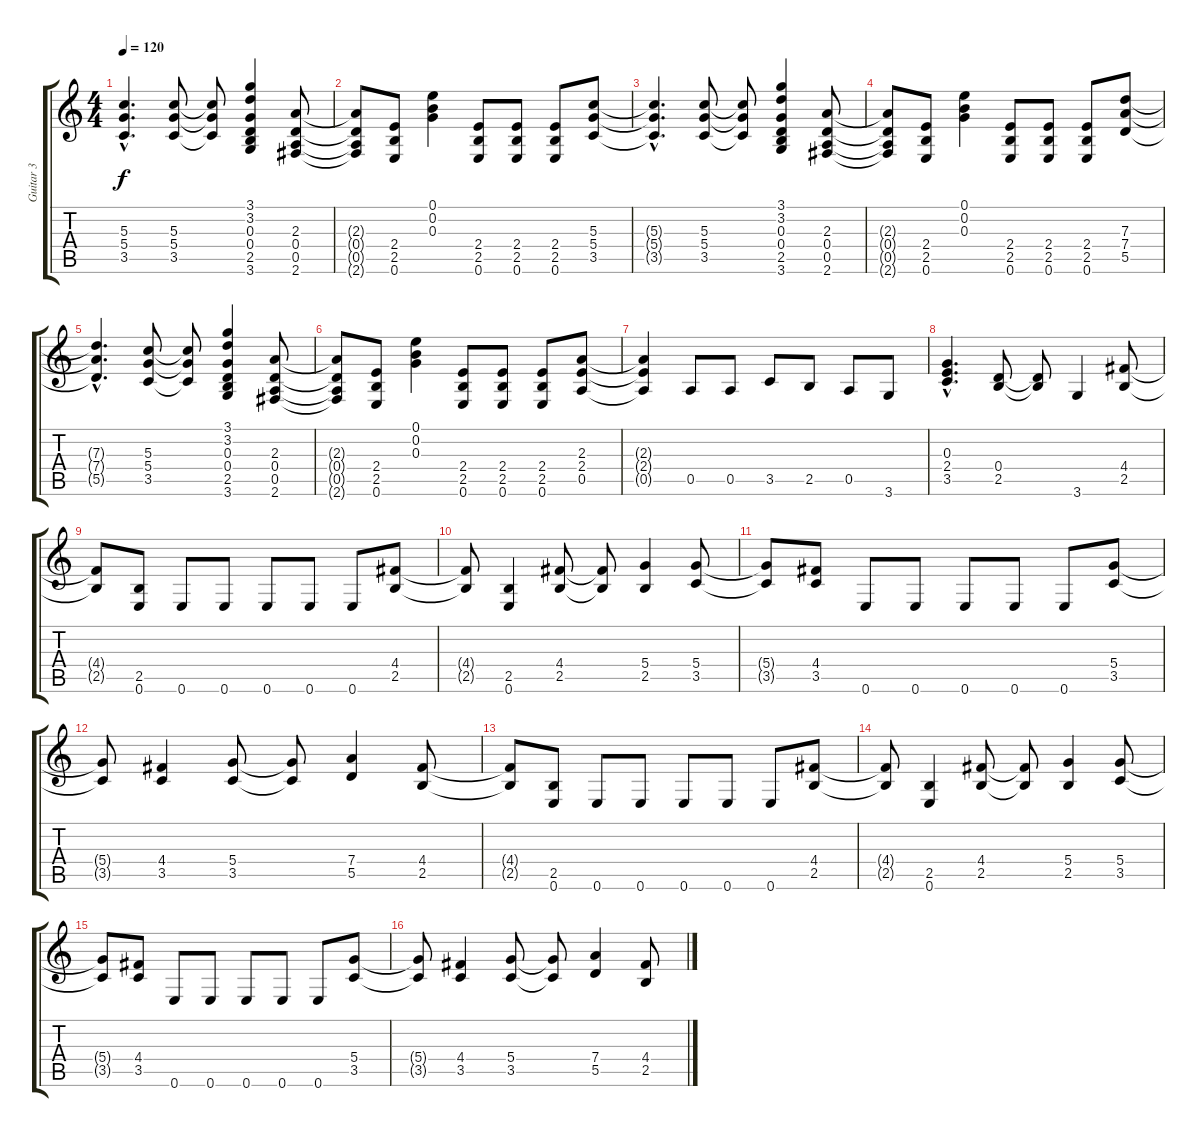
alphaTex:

\track ("Guitar 3" "Guitar 3") {instrument distortionguitar}
\staff {score tabs}
\tuning (E4 B3 G3 D3 A2 E2) {hide}
\ts (4 4)
\tempo 120
\clef g2
\ks c
(5.3{hac} 5.4{hac} 3.5{hac}).4{d dy f} (5.3 5.4 3.5).8 (5.3{t} 5.4{t} 3.5{t}).8 (3.1 3.2 0.3 0.4 2.5 3.6).4 (2.3 0.4 0.5 2.6).8 |
(2.3{t} 0.4{t} 0.5{t} 2.6{t}).8 (2.4 2.5 0.6).8 (0.1 0.2 0.3).4 (2.4 2.5 0.6).8 (2.4 2.5 0.6).8 (2.4 2.5 0.6).8 (5.3 5.4 3.5).8 |
(5.3{hac t} 5.4{hac t} 3.5{hac t}).4{d} (5.3 5.4 3.5).8 (5.3{t} 5.4{t} 3.5{t}).8 (3.1 3.2 0.3 0.4 2.5 3.6).4 (2.3 0.4 0.5 2.6).8 |
(2.3{t} 0.4{t} 0.5{t} 2.6{t}).8 (2.4 2.5 0.6).8 (0.1 0.2 0.3).4 (2.4 2.5 0.6).8 (2.4 2.5 0.6).8 (2.4 2.5 0.6).8 (7.3 7.4 5.5).8 |
(7.3{hac t} 7.4{hac t} 5.5{hac t}).4{d} (5.3 5.4 3.5).8 (5.3{t} 5.4{t} 3.5{t}).8 (3.1 3.2 0.3 0.4 2.5 3.6).4 (2.3 0.4 0.5 2.6).8 |
(2.3{t} 0.4{t} 0.5{t} 2.6{t}).8 (2.4 2.5 0.6).8 (0.1 0.2 0.3).4 (2.4 2.5 0.6).8 (2.4 2.5 0.6).8 (2.4 2.5 0.6).8 (2.3 2.4 0.5).8 |
(2.3{t} 2.4{t} 0.5{t}).4 0.5.8 0.5.8 3.5.8 2.5.8 0.5.8 3.6.8 |
(0.3{hac} 2.4{hac} 3.5{hac}).4{d} (0.4 2.5).8 (0.4{t} 2.5{t}).8 3.6.4 (4.4 2.5).8 |
(4.4{t} 2.5{t}).8 (2.5 0.6).8 0.6.8 0.6.8 0.6.8 0.6.8 0.6.8 (4.4 2.5).8 |
(4.4{t} 2.5{t}).8 (2.5 0.6).4 (4.4 2.5).8 (4.4{t} 2.5{t}).8 (5.4 2.5).4 (5.4 3.5).8 |
(5.4{t} 3.5{t}).8 (4.4 3.5).8 0.6.8 0.6.8 0.6.8 0.6.8 0.6.8 (5.4 3.5).8 |
(5.4{t} 3.5{t}).8 (4.4 3.5).4 (5.4 3.5).8 (5.4{t} 3.5{t}).8 (7.4 5.5).4 (4.4 2.5).8 |
(4.4{t} 2.5{t}).8 (2.5 0.6).8 0.6.8 0.6.8 0.6.8 0.6.8 0.6.8 (4.4 2.5).8 |
(4.4{t} 2.5{t}).8 (2.5 0.6).4 (4.4 2.5).8 (4.4{t} 2.5{t}).8 (5.4 2.5).4 (5.4 3.5).8 |
(5.4{t} 3.5{t}).8 (4.4 3.5).8 0.6.8 0.6.8 0.6.8 0.6.8 0.6.8 (5.4 3.5).8 |
(5.4{t} 3.5{t}).8 (4.4 3.5).4 (5.4 3.5).8 (5.4{t} 3.5{t}).8 (7.4 5.5).4 (4.4 2.5).8
